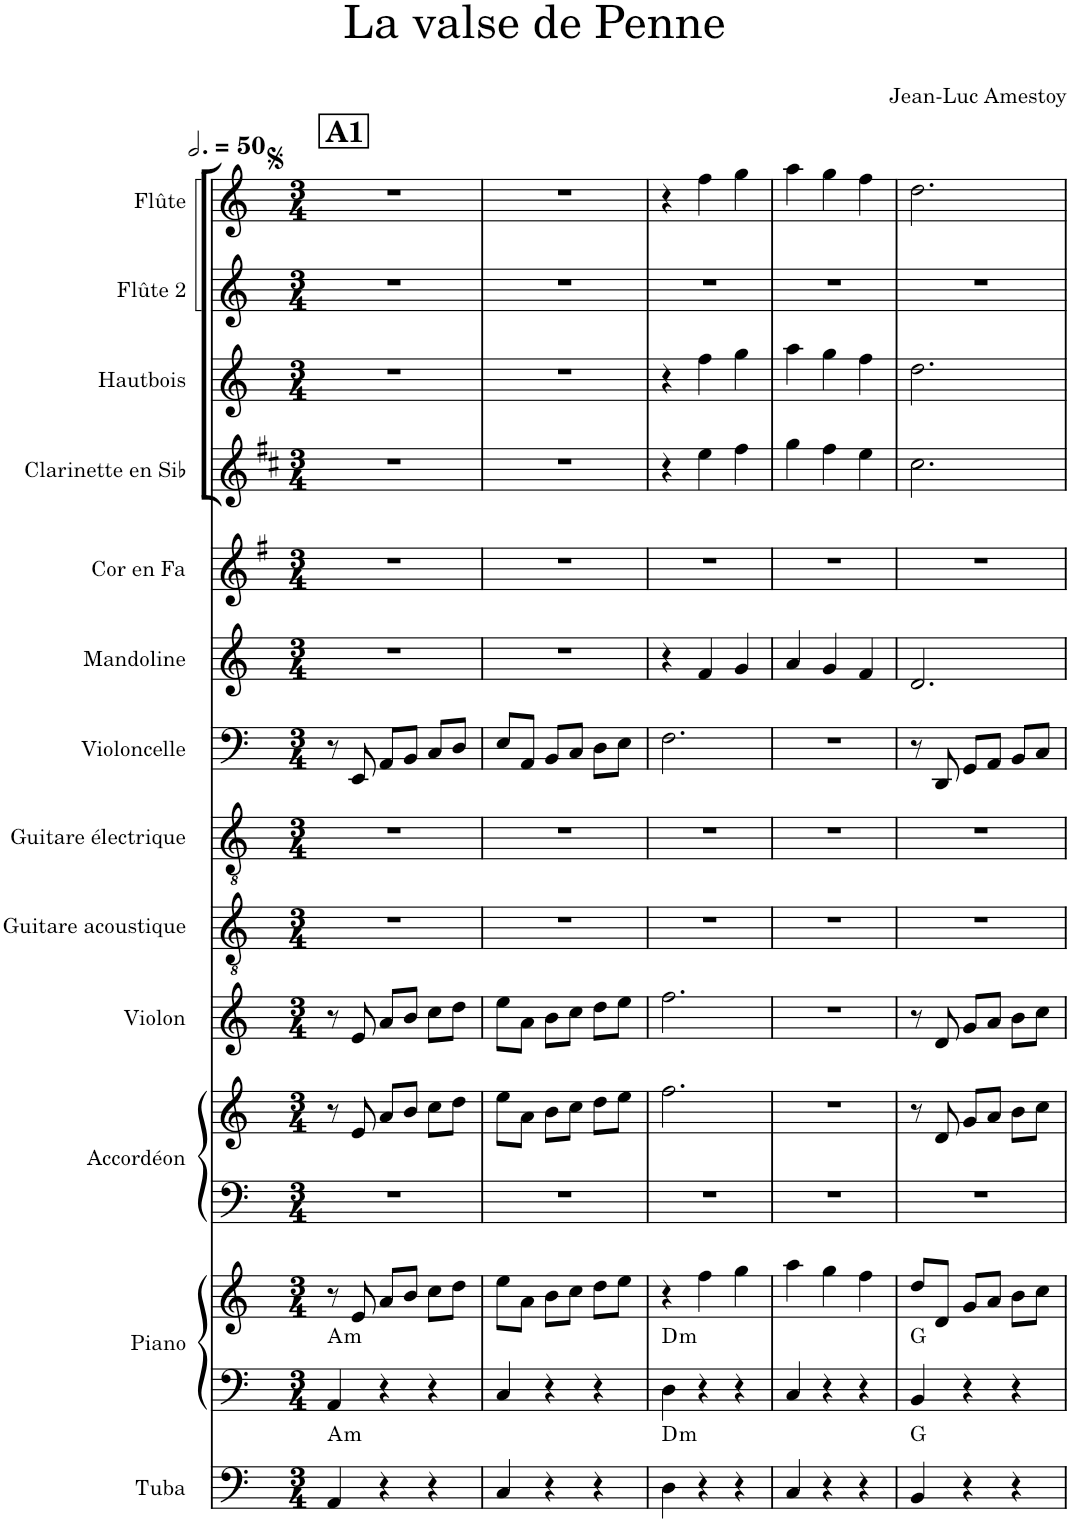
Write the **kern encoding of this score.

**kern	**harte	**kern	**kern	**harte	**kern	**kern	**kern	**kern	**kern	**kern	**kern	**kern	**kern	**kern	**kern	**kern
*part13	*part13	*part12	*part12	*part12	*part11	*part11	*part10	*part9	*part8	*part7	*part6	*part5	*part4	*part3	*part2	*part1
*staff15	*	*staff14	*staff13	*	*staff12	*staff11	*staff10	*staff9	*staff8	*staff7	*staff6	*staff5	*staff4	*staff3	*staff2	*staff1
*I"Tuba	*	*I"Piano	*	*	*I"Accordéon	*	*I"Violon	*I"Guitare acoustique	*I"Guitare électrique	*I"Violoncelle	*I"Mandoline	*I"Cor en Fa	*I"Clarinette en Sib	*I"Hautbois	*I"Flûte 2	*I"Flûte
*I'Tba.	*	*I'Pia.	*	*	*I'Acc.	*	*I'Vln.	*I'Guit.	*I'Guit. El.	*I'Vlc	*I'Mdn.	*I'Cor en Fa	*I'Clar. en Sib	*I'Htbs.	*I'Fl. 2	*
*clefF4	*	*clefF4	*clefG2	*	*clefF4	*clefG2	*clefG2	*clefGv2	*clefGv2	*clefF4	*clefG2	*clefG2	*clefG2	*clefG2	*clefG2	*clefG2
*	*	*	*	*	*	*	*	*	*	*	*	*Trd4c7	*Trd1c2	*	*	*
*k[]	*	*k[]	*k[]	*	*k[]	*k[]	*k[]	*k[]	*k[]	*k[]	*k[]	*k[f#]	*k[f#c#]	*k[]	*k[]	*k[]
*M3/4	*	*M3/4	*M3/4	*	*M3/4	*M3/4	*M3/4	*M3/4	*M3/4	*M3/4	*M3/4	*M3/4	*M3/4	*M3/4	*M3/4	*M3/4
*MM150	*	*MM150	*MM150	*	*MM150	*MM150	*MM150	*MM150	*MM150	*MM150	*MM150	*MM150	*MM150	*MM150	*MM150	*MM150
!!LO:REH:place=s1:a:B:cj:fs=14:t=A1
=1	=1	=1	=1	=1	=1	=1	=1	=1	=1	=1	=1	=1	=1	=1	=1	=1
!	!LO:H:kt=m	!	!	!LO:H:kt=m	!	!	!	!	!	!	!	!	!	!	!	!
4AA/	A:min	4AA/	8r	A:min	2.r	8r	8r	2.r	2.r	8r	2.r	2.r	2.r	2.r	2.r	2.r
.	.	.	8e/	.	.	8e/	8e/	.	.	8EE/	.	.	.	.	.	.
4r	.	4r	8a/L	.	.	8a/L	8a/L	.	.	8AA/L	.	.	.	.	.	.
.	.	.	8b/J	.	.	8b/J	8b/J	.	.	8BB/J	.	.	.	.	.	.
4r	.	4r	8cc\L	.	.	8cc\L	8cc\L	.	.	8C/L	.	.	.	.	.	.
.	.	.	8dd\J	.	.	8dd\J	8dd\J	.	.	8D/J	.	.	.	.	.	.
=2	=2	=2	=2	=2	=2	=2	=2	=2	=2	=2	=2	=2	=2	=2	=2	=2
4C/	.	4C/	8ee\L	.	2.r	8ee\L	8ee\L	2.r	2.r	8E/L	2.r	2.r	2.r	2.r	2.r	2.r
.	.	.	8a\J	.	.	8a\J	8a\J	.	.	8AA/J	.	.	.	.	.	.
4r	.	4r	8b\L	.	.	8b\L	8b\L	.	.	8BB/L	.	.	.	.	.	.
.	.	.	8cc\J	.	.	8cc\J	8cc\J	.	.	8C/J	.	.	.	.	.	.
4r	.	4r	8dd\L	.	.	8dd\L	8dd\L	.	.	8D\L	.	.	.	.	.	.
.	.	.	8ee\J	.	.	8ee\J	8ee\J	.	.	8E\J	.	.	.	.	.	.
=3	=3	=3	=3	=3	=3	=3	=3	=3	=3	=3	=3	=3	=3	=3	=3	=3
!	!LO:H:kt=m	!	!	!LO:H:kt=m	!	!	!	!	!	!	!	!	!	!	!	!
4D\	D:min	4D\	4r	D:min	2.r	2.ff\	2.ff\	2.r	2.r	2.F\	4r	2.r	4r	4r	2.r	4r
4r	.	4r	4ff\	.	.	.	.	.	.	.	4f/	.	4ee\	4ff\	.	4ff\
4r	.	4r	4gg\	.	.	.	.	.	.	.	4g/	.	4ff#\	4gg\	.	4gg\
=4	=4	=4	=4	=4	=4	=4	=4	=4	=4	=4	=4	=4	=4	=4	=4	=4
4C/	.	4C/	4aa\	.	2.r	2.r	2.r	2.r	2.r	2.r	4a/	2.r	4gg\	4aa\	2.r	4aa\
4r	.	4r	4gg\	.	.	.	.	.	.	.	4g/	.	4ff#\	4gg\	.	4gg\
4r	.	4r	4ff\	.	.	.	.	.	.	.	4f/	.	4ee\	4ff\	.	4ff\
=5	=5	=5	=5	=5	=5	=5	=5	=5	=5	=5	=5	=5	=5	=5	=5	=5
4BB/	G:maj	4BB/	8dd/L	G:maj	2.r	8r	8r	2.r	2.r	8r	2.d/	2.r	2.cc#\	2.dd\	2.r	2.dd\
.	.	.	8d/J	.	.	8d/	8d/	.	.	8DD/	.	.	.	.	.	.
4r	.	4r	8g/L	.	.	8g/L	8g/L	.	.	8GG/L	.	.	.	.	.	.
.	.	.	8a/J	.	.	8a/J	8a/J	.	.	8AA/J	.	.	.	.	.	.
4r	.	4r	8b\L	.	.	8b\L	8b\L	.	.	8BB/L	.	.	.	.	.	.
.	.	.	8cc\J	.	.	8cc\J	8cc\J	.	.	8C/J	.	.	.	.	.	.
=	=	=	=	=	=	=	=	=	=	=	=	=	=	=	=	=
*-	*-	*-	*-	*-	*-	*-	*-	*-	*-	*-	*-	*-	*-	*-	*-	*-
